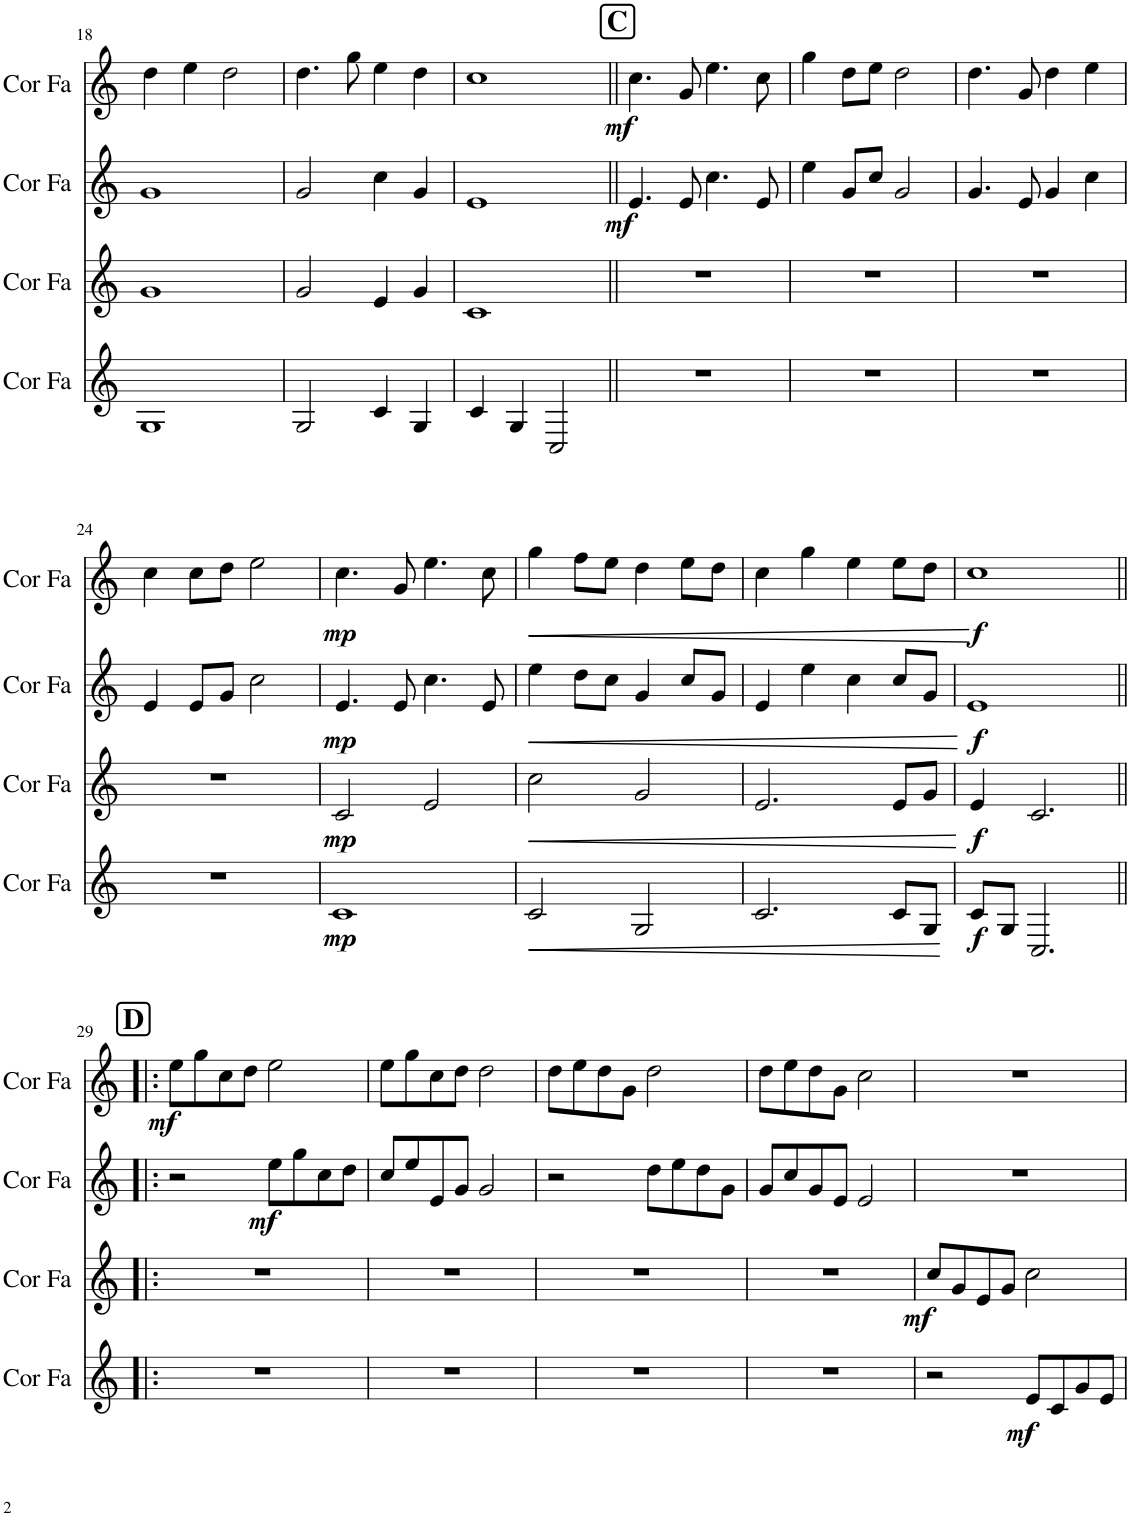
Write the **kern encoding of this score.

**kern	**dynam	**kern	**dynam	**kern	**dynam	**kern	**dynam
*part4	*part4	*part3	*part3	*part2	*part2	*part1	*part1
*staff4	*staff4	*staff3	*staff3	*staff2	*staff2	*staff1	*staff1
*I"Cor en Fa	*	*I"Cor en Fa	*	*I"Cor en Fa	*	*I"Cor en Fa	*
*I'Cor Fa	*	*I'Cor Fa	*	*I'Cor Fa	*	*I'Cor Fa	*
!!LO:PB:g=z
*clefG2	*	*clefG2	*	*clefG2	*	*clefG2	*
*Trd4c7	*	*Trd4c7	*	*Trd4c7	*	*Trd4c7	*
*k[]	*	*k[]	*	*k[]	*	*k[]	*
*M4/4	*	*M4/4	*	*M4/4	*	*M4/4	*
=18	=18	=18	=18	=18	=18	=18	=18
1G	.	1g	.	1g	.	4dd\	.
.	.	.	.	.	.	4ee\	.
.	.	.	.	.	.	2dd\	.
=19	=19	=19	=19	=19	=19	=19	=19
2G/	.	2g/	.	2g/	.	4.dd\	.
.	.	.	.	.	.	8gg\	.
4c/	.	4e/	.	4cc\	.	4ee\	.
4G/	.	4g/	.	4g/	.	4dd\	.
=20	=20	=20	=20	=20	=20	=20	=20
4c/	.	1c	.	1e	.	1cc	.
4G/	.	.	.	.	.	.	.
2C/	.	.	.	.	.	.	.
!!LO:REH:place=s1:a:B:cj:fs=14:t=C
=21||	=21||	=21||	=21||	=21||	=21||	=21||	=21||
!	!	!	!	!	!LO:DY:b	!	!LO:DY:b
1r	.	1r	.	4.e/	mf	4.cc\	mf
.	.	.	.	8e/	.	8g/	.
.	.	.	.	4.cc\	.	4.ee\	.
.	.	.	.	8e/	.	8cc\	.
=22	=22	=22	=22	=22	=22	=22	=22
1r	.	1r	.	4ee\	.	4gg\	.
.	.	.	.	8g/L	.	8dd\L	.
.	.	.	.	8cc/J	.	8ee\J	.
.	.	.	.	2g/	.	2dd\	.
=23	=23	=23	=23	=23	=23	=23	=23
1r	.	1r	.	4.g/	.	4.dd\	.
.	.	.	.	8e/	.	8g/	.
.	.	.	.	4g/	.	4dd\	.
.	.	.	.	4cc\	.	4ee\	.
!!LO:LB:g=z
=24	=24	=24	=24	=24	=24	=24	=24
1r	.	1r	.	4e/	.	4cc\	.
.	.	.	.	8e/L	.	8cc\L	.
.	.	.	.	8g/J	.	8dd\J	.
.	.	.	.	2cc\	.	2ee\	.
=25	=25	=25	=25	=25	=25	=25	=25
!	!LO:DY:b	!	!LO:DY:b	!	!LO:DY:b	!	!LO:DY:b
1c	mp	2c/	mp	4.e/	mp	4.cc\	mp
.	.	.	.	8e/	.	8g/	.
.	.	2e/	.	4.cc\	.	4.ee\	.
.	.	.	.	8e/	.	8cc\	.
=26	=26	=26	=26	=26	=26	=26	=26
!	!LO:HP:b	!	!LO:HP:b	!	!LO:HP:b	!	!LO:HP:b
2c/	<	2cc\	<	4ee\	<	4gg\	<
.	.	.	.	8dd\L	.	8ff\L	.
.	.	.	.	8cc\J	.	8ee\J	.
2G/	.	2g/	.	4g/	.	4dd\	.
.	.	.	.	8cc/L	.	8ee\L	.
.	.	.	.	8g/J	.	8dd\J	.
.	[	.	[	.	[	.	[
=27	=27	=27	=27	=27	=27	=27	=27
2.c/	.	2.e/	.	4e/	.	4cc\	.
.	.	.	.	4ee\	.	4gg\	.
.	.	.	.	4cc\	.	4ee\	.
8c/L	.	8e/L	.	8cc/L	.	8ee\L	.
8G/J	.	8g/J	.	8g/J	.	8dd\J	.
=28	=28	=28	=28	=28	=28	=28	=28
!	!LO:DY:b	!	!LO:DY:b	!	!LO:DY:b	!	!LO:DY:b
8c/L	f	4e/	f	1e	f	1cc	f
8G/J	.	.	.	.	.	.	.
2.C/	.	2.c/	.	.	.	.	.
!!LO:LB:g=z
!!LO:REH:place=s1:a:B:cj:fs=14:t=D
=29!|:	=29!|:	=29!|:	=29!|:	=29!|:	=29!|:	=29!|:	=29!|:
!	!	!	!	!	!	!	!LO:DY:b
1r	.	1r	.	2r	.	8ee\L	mf
.	.	.	.	.	.	8gg\	.
.	.	.	.	.	.	8cc\	.
.	.	.	.	.	.	8dd\J	.
!	!	!	!	!	!LO:DY:b	!	!
.	.	.	.	8ee\L	mf	2ee\	.
.	.	.	.	8gg\	.	.	.
.	.	.	.	8cc\	.	.	.
.	.	.	.	8dd\J	.	.	.
=30	=30	=30	=30	=30	=30	=30	=30
1r	.	1r	.	8cc/L	.	8ee\L	.
.	.	.	.	8ee/	.	8gg\	.
.	.	.	.	8e/	.	8cc\	.
.	.	.	.	8g/J	.	8dd\J	.
.	.	.	.	2g/	.	2dd\	.
=31	=31	=31	=31	=31	=31	=31	=31
1r	.	1r	.	2r	.	8dd\L	.
.	.	.	.	.	.	8ee\	.
.	.	.	.	.	.	8dd\	.
.	.	.	.	.	.	8g\J	.
.	.	.	.	8dd\L	.	2dd\	.
.	.	.	.	8ee\	.	.	.
.	.	.	.	8dd\	.	.	.
.	.	.	.	8g\J	.	.	.
=32	=32	=32	=32	=32	=32	=32	=32
1r	.	1r	.	8g/L	.	8dd\L	.
.	.	.	.	8cc/	.	8ee\	.
.	.	.	.	8g/	.	8dd\	.
.	.	.	.	8e/J	.	8g\J	.
.	.	.	.	2e/	.	2cc\	.
=33	=33	=33	=33	=33	=33	=33	=33
!	!	!	!LO:DY:b	!	!	!	!
2r	.	8cc/L	mf	1r	.	1r	.
.	.	8g/	.	.	.	.	.
.	.	8e/	.	.	.	.	.
.	.	8g/J	.	.	.	.	.
!	!LO:DY:b	!	!	!	!	!	!
8e/L	mf	2cc\	.	.	.	.	.
8c/	.	.	.	.	.	.	.
8g/	.	.	.	.	.	.	.
8e/J	.	.	.	.	.	.	.
=	=	=	=	=	=	=	=
*-	*-	*-	*-	*-	*-	*-	*-
